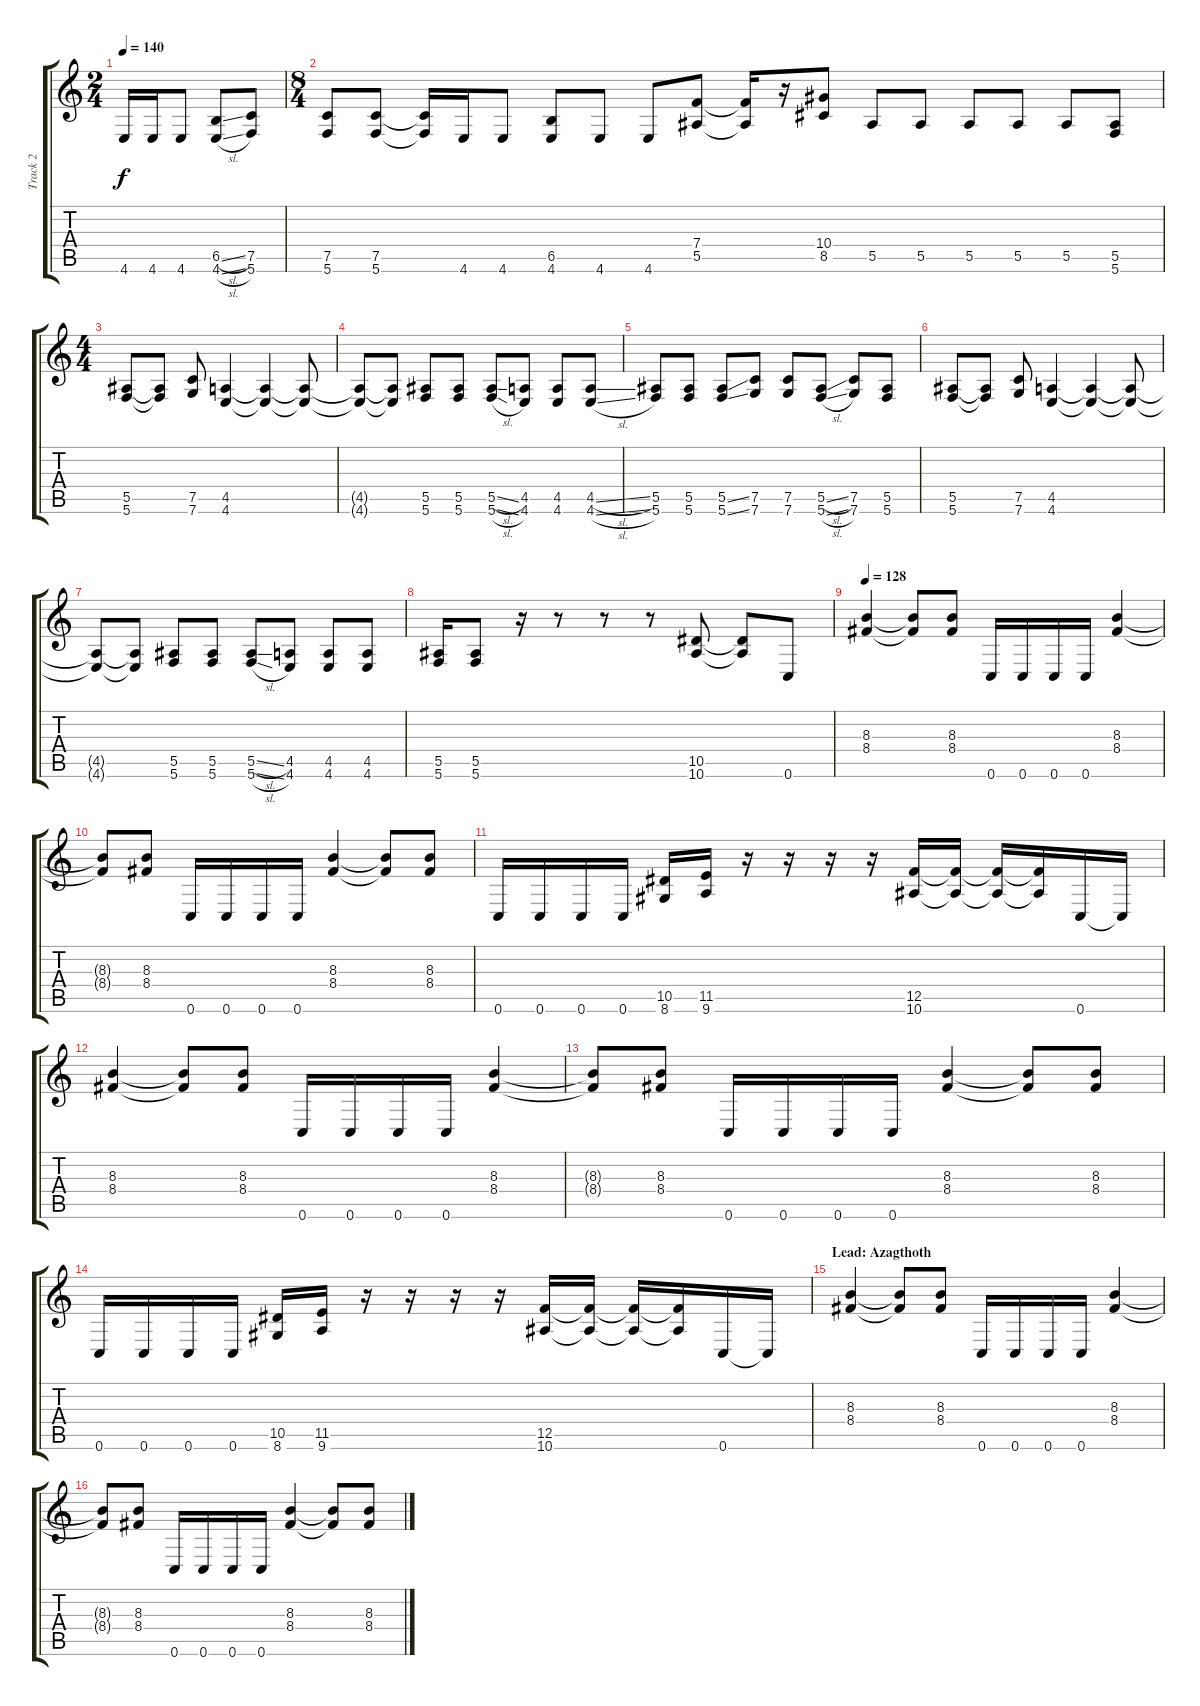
\track ("Track 2" "Track 2") {instrument overdrivenguitar}
\staff {score tabs}
\tuning (C4 G3 Eb3 Bb2 F2 C2) {hide}
\ts (2 4)
\tempo 140
\clef g2
\ks c
4.6.16{dy f} 4.6.16 4.6.8 (6.5{sl} 4.6{sl}).8 (7.5 5.6).8 |
\ts (8 4)
(7.5 5.6).8 (7.5 5.6).8 (7.5{t} 5.6{t}).16 4.6.16 4.6.8 (6.5 4.6).8 4.6.8 4.6.8 (7.4 5.5).8 (7.4{t} 5.5{t}).16 r.16 (10.4 8.5).8 5.5.8 5.5.8 5.5.8 5.5.8 5.5.8 (5.5 5.6).8 |
\ts (4 4)
(5.5 5.6).8 (5.5{t} 5.6{t}).8 (7.5 7.6).8 (4.5 4.6).4 (4.5{t} 4.6{t}).4 (4.5{t} 4.6{t}).8 |
(4.5{t} 4.6{t}).8 (4.5{t} 4.6{t}).8 (5.5 5.6).8 (5.5 5.6).8 (5.5{sl} 5.6{sl}).8 (4.5 4.6).8 (4.5 4.6).8 (4.5{sl} 4.6{sl}).8 |
(5.5 5.6).8 (5.5 5.6).8 (5.5{ss} 5.6{ss}).8 (7.5 7.6).8 (7.5 7.6).8 (5.5{sl} 5.6{sl}).8 (7.5 7.6).8 (5.5 5.6).8 |
(5.5 5.6).8 (5.5{t} 5.6{t}).8 (7.5 7.6).8 (4.5 4.6).4 (4.5{t} 4.6{t}).4 (4.5{t} 4.6{t}).8 |
(4.5{t} 4.6{t}).8 (4.5{t} 4.6{t}).8 (5.5 5.6).8 (5.5 5.6).8 (5.5{sl} 5.6{sl}).8 (4.5 4.6).8 (4.5 4.6).8 (4.5 4.6).8 |
(5.5 5.6).16 (5.5 5.6).8 r.16 r.8 r.8 r.8 (10.5 10.6).8 (10.5{t} 10.6{t}).8 0.6.8 |
\tempo 128
(8.3 8.4).4 (8.3{t} 8.4{t}).8 (8.3 8.4).8 0.6.16 0.6.16 0.6.16 0.6.16 (8.3 8.4).4 |
(8.3{t} 8.4{t}).8 (8.3 8.4).8 0.6.16 0.6.16 0.6.16 0.6.16 (8.3 8.4).4 (8.3{t} 8.4{t}).8 (8.3 8.4).8 |
0.6.16 0.6.16 0.6.16 0.6.16 (10.5 8.6).16 (11.5 9.6).16 r.16 r.16 r.16 r.16 (12.5 10.6).16 (12.5{t} 10.6{t}).16 (12.5{t} 10.6{t}).16 (12.5{t} 10.6{t}).16 0.6.16 0.6{t}.16 |
(8.3 8.4).4 (8.3{t} 8.4{t}).8 (8.3 8.4).8 0.6.16 0.6.16 0.6.16 0.6.16 (8.3 8.4).4 |
(8.3{t} 8.4{t}).8 (8.3 8.4).8 0.6.16 0.6.16 0.6.16 0.6.16 (8.3 8.4).4 (8.3{t} 8.4{t}).8 (8.3 8.4).8 |
0.6.16 0.6.16 0.6.16 0.6.16 (10.5 8.6).16 (11.5 9.6).16 r.16 r.16 r.16 r.16 (12.5 10.6).16 (12.5{t} 10.6{t}).16 (12.5{t} 10.6{t}).16 (12.5{t} 10.6{t}).16 0.6.16 0.6{t}.16 |
\section ("" "Lead: Azagthoth")
(8.3 8.4).4{volume 13} (8.3{t} 8.4{t}).8 (8.3 8.4).8 0.6.16 0.6.16 0.6.16 0.6.16 (8.3 8.4).4 |
(8.3{t} 8.4{t}).8 (8.3 8.4).8 0.6.16 0.6.16 0.6.16 0.6.16 (8.3 8.4).4 (8.3{t} 8.4{t}).8 (8.3 8.4).8
